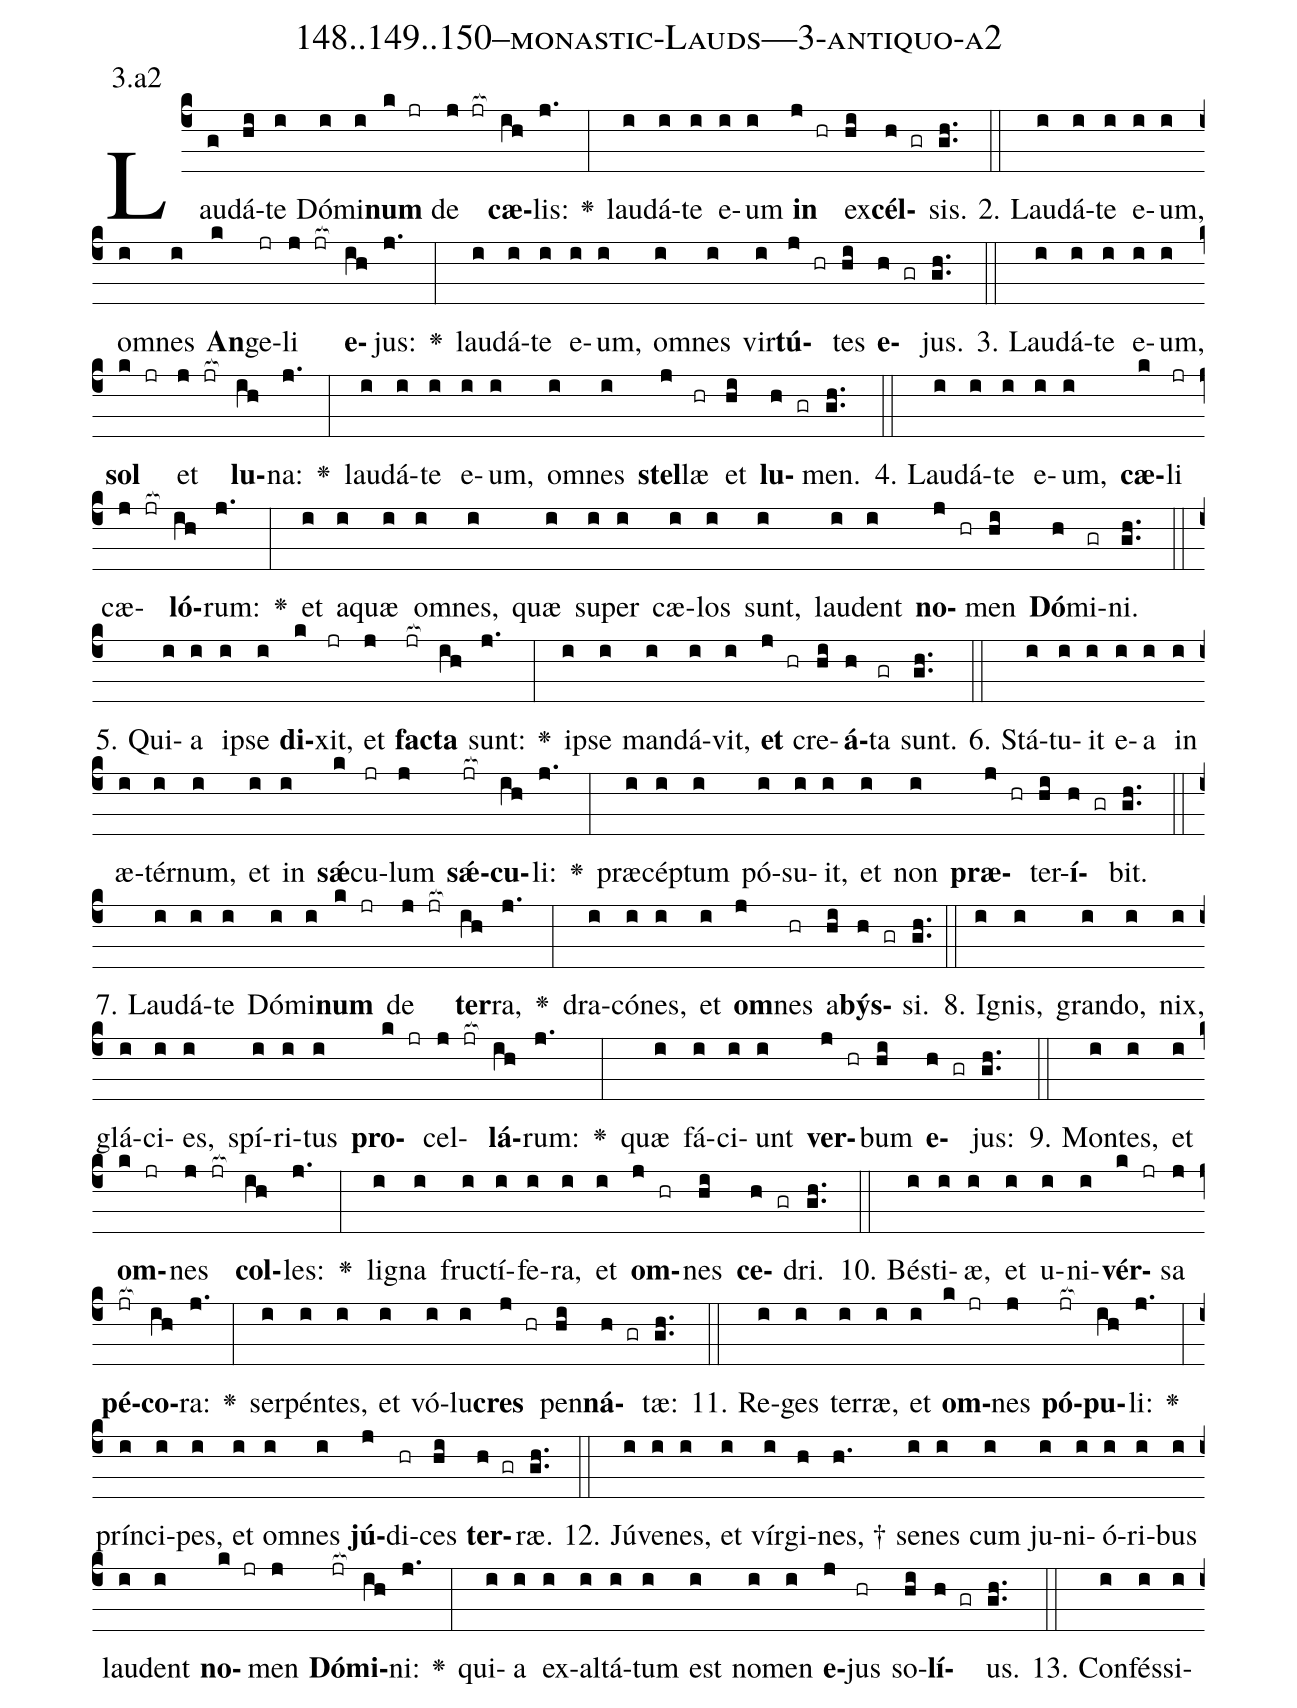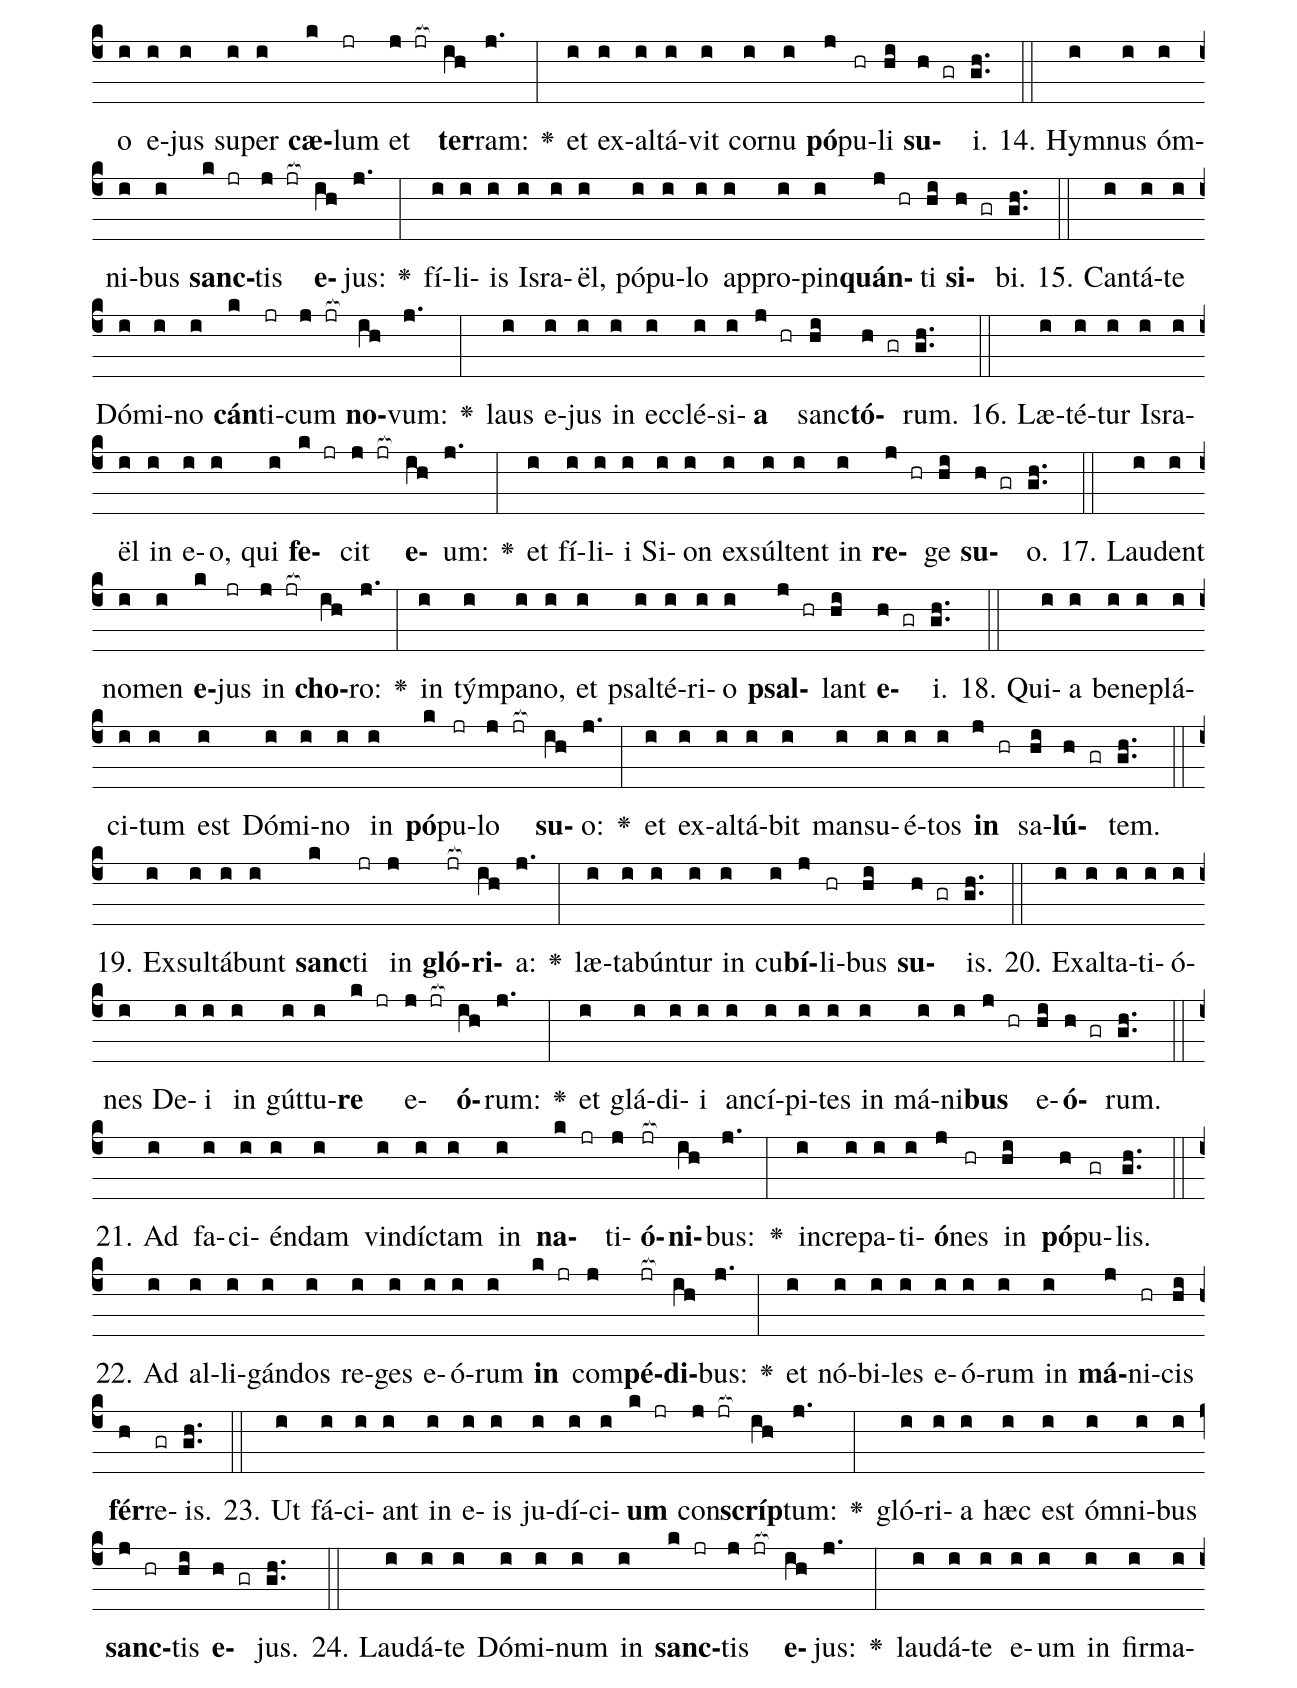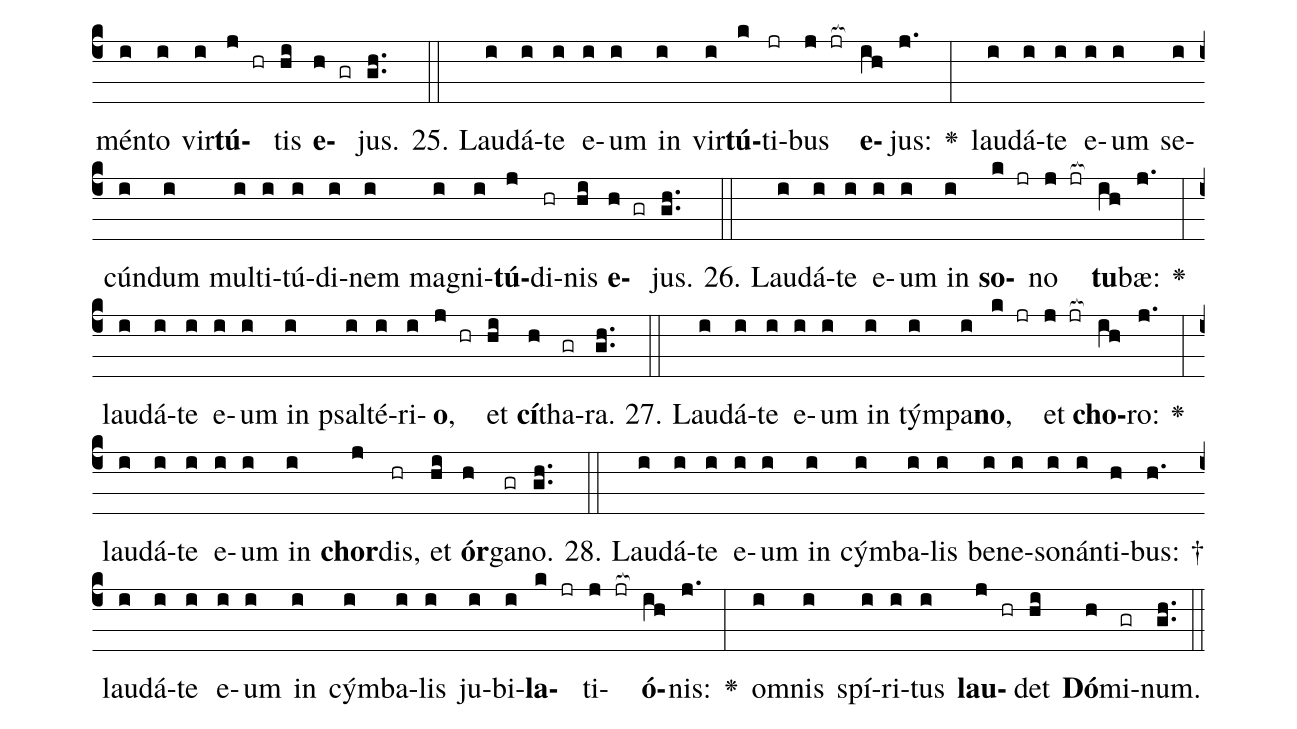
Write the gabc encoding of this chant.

name: 148..149..150--monastic-Lauds---3-antiquo-a2;
annotation: 3.a2;
%%
(c4)Lau(g)dá(hi)te(i) Dó(i)mi(i)<b>num</b>(k jr) de(j jr[ocb:1{]) <b>cæ</b>(ih[ocb:0}])lis:(j.) <v>\greheightstar</v>(:) lau(i)dá(i)te(i) e(i)um(i) <b>in</b>(j hr) ex(hi)<b>cél</b>(h gr)sis.(gh..) (::)
2. Lau(i)dá(i)te(i) e(i)um,(i) om(i)nes(i) <b>An</b>(k)ge(jr)li(j jr[ocb:1{]) <b>e</b>(ih[ocb:0}])jus:(j.) <v>\greheightstar</v>(:) lau(i)dá(i)te(i) e(i)um,(i) om(i)nes(i) vir(i)<b>tú</b>(j hr)tes(hi) <b>e</b>(h gr)jus.(gh..) (::)
3. Lau(i)dá(i)te(i) e(i)um,(i) <b>sol</b>(k jr) et(j jr[ocb:1{]) <b>lu</b>(ih[ocb:0}])na:(j.) <v>\greheightstar</v>(:) lau(i)dá(i)te(i) e(i)um,(i) om(i)nes(i) <b>stel</b>(j)læ(hr) et(hi) <b>lu</b>(h gr)men.(gh..) (::)
4. Lau(i)dá(i)te(i) e(i)um,(i) <b>cæ</b>(k)li(jr) cæ(j jr[ocb:1{])<b>ló</b>(ih[ocb:0}])rum:(j.) <v>\greheightstar</v>(:) et(i) a(i)quæ(i) om(i)nes,(i) quæ(i) su(i)per(i) cæ(i)los(i) sunt,(i) lau(i)dent(i) <b>no</b>(j hr)men(hi) <b>Dó</b>(h)mi(gr)ni.(gh..) (::)
5. Qui(i)a(i) ip(i)se(i) <b>di</b>(k)xit,(jr) et(j) <b>fac</b>(jr[ocb:1{])<b>ta</b>(ih[ocb:0}]) sunt:(j.) <v>\greheightstar</v>(:) ip(i)se(i) man(i)dá(i)vit,(i) <b>et</b>(j hr) cre(hi)<b>á</b>(h)ta(gr) sunt.(gh..) (::)
6. Stá(i)tu(i)it(i) e(i)a(i) in(i) æ(i)tér(i)num,(i) et(i) in(i) <b>sǽ</b>(k)cu(jr)lum(j) <b>sǽ</b>(jr[ocb:1{])<b>cu</b>(ih[ocb:0}])li:(j.) <v>\greheightstar</v>(:) præ(i)cép(i)tum(i) pó(i)su(i)it,(i) et(i) non(i) <b>præ</b>(j hr)ter(hi)<b>í</b>(h gr)bit.(gh..) (::)
7. Lau(i)dá(i)te(i) Dó(i)mi(i)<b>num</b>(k jr) de(j jr[ocb:1{]) <b>ter</b>(ih[ocb:0}])ra,(j.) <v>\greheightstar</v>(:) dra(i)có(i)nes,(i) et(i) <b>om</b>(j)nes(hr) a(hi)<b>býs</b>(h gr)si.(gh..) (::)
8. I(i)gnis,(i) gran(i)do,(i) nix,(i) glá(i)ci(i)es,(i) spí(i)ri(i)tus(i) <b>pro</b>(k jr)cel(j jr[ocb:1{])<b>lá</b>(ih[ocb:0}])rum:(j.) <v>\greheightstar</v>(:) quæ(i) fá(i)ci(i)unt(i) <b>ver</b>(j hr)bum(hi) <b>e</b>(h gr)jus:(gh..) (::)
9. Mon(i)tes,(i) et(i) <b>om</b>(k jr)nes(j jr[ocb:1{]) <b>col</b>(ih[ocb:0}])les:(j.) <v>\greheightstar</v>(:) li(i)gna(i) fruc(i)tí(i)fe(i)ra,(i) et(i) <b>om</b>(j hr)nes(hi) <b>ce</b>(h gr)dri.(gh..) (::)
10. Bés(i)ti(i)æ,(i) et(i) u(i)ni(i)<b>vér</b>(k jr)sa(j) <b>pé</b>(jr[ocb:1{])<b>co</b>(ih[ocb:0}])ra:(j.) <v>\greheightstar</v>(:) ser(i)pén(i)tes,(i) et(i) vó(i)lu(i)<b>cres</b>(j hr) pen(hi)<b>ná</b>(h gr)tæ:(gh..) (::)
11. Re(i)ges(i) ter(i)ræ,(i) et(i) <b>om</b>(k jr)nes(j) <b>pó</b>(jr[ocb:1{])<b>pu</b>(ih[ocb:0}])li:(j.) <v>\greheightstar</v>(:) prín(i)ci(i)pes,(i) et(i) om(i)nes(i) <b>jú</b>(j)di(hr)ces(hi) <b>ter</b>(h gr)ræ.(gh..) (::)
12. Jú(i)ve(i)nes,(i) et(i) vír(i)gi(h)nes, †(h.) se(i)nes(i) cum(i) ju(i)ni(i)ó(i)ri(i)bus(i) lau(i)dent(i) <b>no</b>(k jr)men(j) <b>Dó</b>(jr[ocb:1{])<b>mi</b>(ih[ocb:0}])ni:(j.) <v>\greheightstar</v>(:) qui(i)a(i) ex(i)al(i)tá(i)tum(i) est(i) no(i)men(i) <b>e</b>(j)jus(hr) so(hi)<b>lí</b>(h gr)us.(gh..) (::)
13. Con(i)fés(i)si(i)o(i) e(i)jus(i) su(i)per(i) <b>cæ</b>(k)lum(jr) et(j jr[ocb:1{]) <b>ter</b>(ih[ocb:0}])ram:(j.) <v>\greheightstar</v>(:) et(i) ex(i)al(i)tá(i)vit(i) cor(i)nu(i) <b>pó</b>(j)pu(hr)li(hi) <b>su</b>(h gr)i.(gh..) (::)
14. Hym(i)nus(i) óm(i)ni(i)bus(i) <b>sanc</b>(k jr)tis(j jr[ocb:1{]) <b>e</b>(ih[ocb:0}])jus:(j.) <v>\greheightstar</v>(:) fí(i)li(i)is(i) Is(i)ra(i)ël,(i) pó(i)pu(i)lo(i) ap(i)pro(i)pin(i)<b>quán</b>(j hr)ti(hi) <b>si</b>(h gr)bi.(gh..) (::)
15. Can(i)tá(i)te(i) Dó(i)mi(i)no(i) <b>cán</b>(k)ti(jr)cum(j jr[ocb:1{]) <b>no</b>(ih[ocb:0}])vum:(j.) <v>\greheightstar</v>(:) laus(i) e(i)jus(i) in(i) ec(i)clé(i)si(i)<b>a</b>(j hr) sanc(hi)<b>tó</b>(h gr)rum.(gh..) (::)
16. Læ(i)té(i)tur(i) Is(i)ra(i)ël(i) in(i) e(i)o,(i) qui(i) <b>fe</b>(k jr)cit(j jr[ocb:1{]) <b>e</b>(ih[ocb:0}])um:(j.) <v>\greheightstar</v>(:) et(i) fí(i)li(i)i(i) Si(i)on(i) ex(i)súl(i)tent(i) in(i) <b>re</b>(j hr)ge(hi) <b>su</b>(h gr)o.(gh..) (::)
17. Lau(i)dent(i) no(i)men(i) <b>e</b>(k)jus(jr) in(j jr[ocb:1{]) <b>cho</b>(ih[ocb:0}])ro:(j.) <v>\greheightstar</v>(:) in(i) tým(i)pa(i)no,(i) et(i) psal(i)té(i)ri(i)o(i) <b>psal</b>(j hr)lant(hi) <b>e</b>(h gr)i.(gh..) (::)
18. Qui(i)a(i) be(i)ne(i)plá(i)ci(i)tum(i) est(i) Dó(i)mi(i)no(i) in(i) <b>pó</b>(k)pu(jr)lo(j jr[ocb:1{]) <b>su</b>(ih[ocb:0}])o:(j.) <v>\greheightstar</v>(:) et(i) ex(i)al(i)tá(i)bit(i) man(i)su(i)é(i)tos(i) <b>in</b>(j hr) sa(hi)<b>lú</b>(h gr)tem.(gh..) (::)
19. Ex(i)sul(i)tá(i)bunt(i) <b>sanc</b>(k)ti(jr) in(j) <b>gló</b>(jr[ocb:1{])<b>ri</b>(ih[ocb:0}])a:(j.) <v>\greheightstar</v>(:) læ(i)ta(i)bún(i)tur(i) in(i) cu(i)<b>bí</b>(j)li(hr)bus(hi) <b>su</b>(h gr)is.(gh..) (::)
20. Ex(i)al(i)ta(i)ti(i)ó(i)nes(i) De(i)i(i) in(i) gút(i)tu(i)<b>re</b>(k jr) e(j jr[ocb:1{])<b>ó</b>(ih[ocb:0}])rum:(j.) <v>\greheightstar</v>(:) et(i) glá(i)di(i)i(i) an(i)cí(i)pi(i)tes(i) in(i) má(i)ni(i)<b>bus</b>(j hr) e(hi)<b>ó</b>(h gr)rum.(gh..) (::)
21. Ad(i) fa(i)ci(i)én(i)dam(i) vin(i)díc(i)tam(i) in(i) <b>na</b>(k jr)ti(j)<b>ó</b>(jr[ocb:1{])<b>ni</b>(ih[ocb:0}])bus:(j.) <v>\greheightstar</v>(:) in(i)cre(i)pa(i)ti(i)<b>ó</b>(j)nes(hr) in(hi) <b>pó</b>(h)pu(gr)lis.(gh..) (::)
22. Ad(i) al(i)li(i)gán(i)dos(i) re(i)ges(i) e(i)ó(i)rum(i) <b>in</b>(k jr) com(j)<b>pé</b>(jr[ocb:1{])<b>di</b>(ih[ocb:0}])bus:(j.) <v>\greheightstar</v>(:) et(i) nó(i)bi(i)les(i) e(i)ó(i)rum(i) in(i) <b>má</b>(j)ni(hr)cis(hi) <b>fér</b>(h)re(gr)is.(gh..) (::)
23. Ut(i) fá(i)ci(i)ant(i) in(i) e(i)is(i) ju(i)dí(i)ci(i)<b>um</b>(k jr) con(j jr[ocb:1{])<b>scríp</b>(ih[ocb:0}])tum:(j.) <v>\greheightstar</v>(:) gló(i)ri(i)a(i) hæc(i) est(i) óm(i)ni(i)bus(i) <b>sanc</b>(j hr)tis(hi) <b>e</b>(h gr)jus.(gh..) (::)
24. Lau(i)dá(i)te(i) Dó(i)mi(i)num(i) in(i) <b>sanc</b>(k jr)tis(j jr[ocb:1{]) <b>e</b>(ih[ocb:0}])jus:(j.) <v>\greheightstar</v>(:) lau(i)dá(i)te(i) e(i)um(i) in(i) fir(i)ma(i)mén(i)to(i) vir(i)<b>tú</b>(j hr)tis(hi) <b>e</b>(h gr)jus.(gh..) (::)
25. Lau(i)dá(i)te(i) e(i)um(i) in(i) vir(i)<b>tú</b>(k)ti(jr)bus(j jr[ocb:1{]) <b>e</b>(ih[ocb:0}])jus:(j.) <v>\greheightstar</v>(:) lau(i)dá(i)te(i) e(i)um(i) se(i)cún(i)dum(i) mul(i)ti(i)tú(i)di(i)nem(i) ma(i)gni(i)<b>tú</b>(j)di(hr)nis(hi) <b>e</b>(h gr)jus.(gh..) (::)
26. Lau(i)dá(i)te(i) e(i)um(i) in(i) <b>so</b>(k jr)no(j jr[ocb:1{]) <b>tu</b>(ih[ocb:0}])bæ:(j.) <v>\greheightstar</v>(:) lau(i)dá(i)te(i) e(i)um(i) in(i) psal(i)té(i)ri(i)<b>o</b>,(j hr) et(hi) <b>cí</b>(h)tha(gr)ra.(gh..) (::)
27. Lau(i)dá(i)te(i) e(i)um(i) in(i) tým(i)pa(i)<b>no</b>,(k jr) et(j jr[ocb:1{]) <b>cho</b>(ih[ocb:0}])ro:(j.) <v>\greheightstar</v>(:) lau(i)dá(i)te(i) e(i)um(i) in(i) <b>chor</b>(j)dis,(hr) et(hi) <b>ór</b>(h)ga(gr)no.(gh..) (::)
28. Lau(i)dá(i)te(i) e(i)um(i) in(i) cým(i)ba(i)lis(i) be(i)ne(i)so(i)nán(i)ti(h)bus: †(h.) lau(i)dá(i)te(i) e(i)um(i) in(i) cým(i)ba(i)lis(i) ju(i)bi(i)<b>la</b>(k jr)ti(j jr[ocb:1{])<b>ó</b>(ih[ocb:0}])nis:(j.) <v>\greheightstar</v>(:) om(i)nis(i) spí(i)ri(i)tus(i) <b>lau</b>(j hr)det(hi) <b>Dó</b>(h)mi(gr)num.(gh..) (::)
